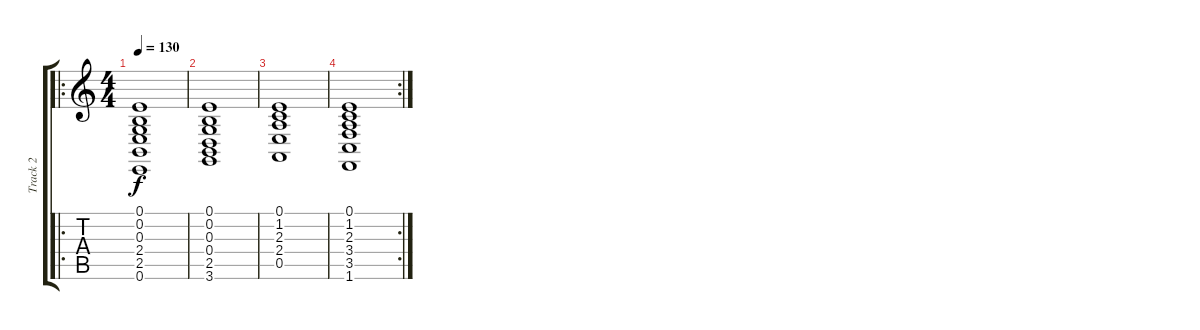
\track ("Track 2" "Track 2") {instrument stringensemble1}
\staff {score tabs}
\tuning (E4 B3 G3 D3 A2 E2) {hide}
\ro
\ts (4 4)
\tempo 130
\clef g2
\ks c
(0.1 0.2 0.3 2.4 2.5 0.6).1{dy f} |
(0.1 0.2 0.3 0.4 2.5 3.6).1 |
(0.1 1.2 2.3 2.4 0.5).1 |
\rc 2
(0.1 1.2 2.3 3.4 3.5 1.6).1
